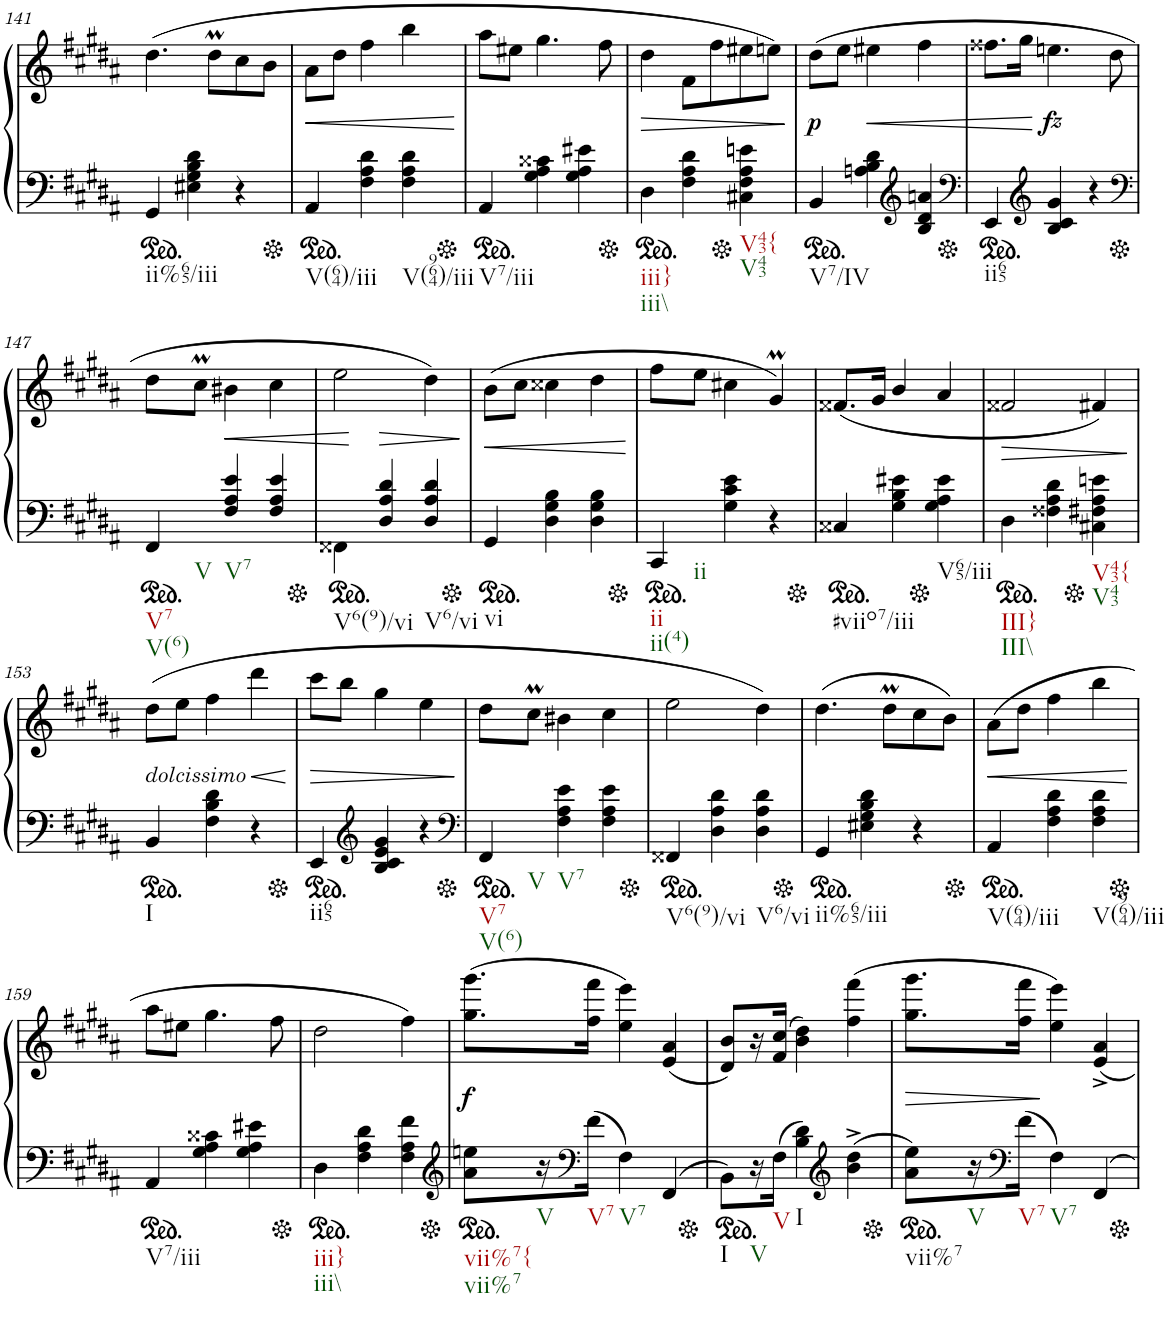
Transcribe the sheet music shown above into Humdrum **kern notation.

**kern	**dynam	**kern	**dynam
*part2	*part2	*part1	*part1
*staff2	*staff2	*staff1	*staff1
*I"Piano	*	*I"Piano	*
*I'Pno	*	*I'Pno	*
!!LO:PB:g=z
*clefF4	*	*clefG2	*
*k[f#c#g#d#a#]	*	*k[f#c#g#d#a#]	*
*M3/4	*	*M3/4	*
*ped	*	*	*
=141	=141	=141	=141
!LO:TX:b:t=ii%65/iii	!	!	!
4GG#/	.	(4.dd#\	.
4E#X\ 4G#\ 4B\ 4d#\	.	.	.
.	.	8dd#m\L	.
4r	.	8cc#\	.
.	.	8b\J	.
=142	=142	=142	=142
*ped	*	*	*
!LO:TX:b:t=V(64)/iii	!	!	!
!	!	!	!LO:HP:b
4AA#/	.	8a#\L	<
.	.	8dd#\J	.
4F#\ 4A#\ 4d#\	.	4ff#\	.
!LO:TX:b:t=V(964)/iii	!	!	!
4F#\ 4A#\ 4d#\	.	4bb\	.
.	.	.	[
=143	=143	=143	=143
*Xped	*	*	*
*ped	*	*	*
!LO:TX:b:t=V7/iii	!	!	!
4AA#/	.	8aa#\L	.
.	.	8ee#X\J	.
4G#\ 4A#\ 4c##X\	.	4.gg#\	.
4G#\ 4A#\ 4e#X\	.	.	.
.	.	8ff#\	.
=144	=144	=144	=144
*Xped	*	*	*
*ped	*	*	*
!LO:TX:b:t=iii}	!	!	!
!LO:TX:b:t=iii\\	!	!	!
!	!	!	!LO:HP:b
4D#\	.	4dd#\	>
4F#\ 4A#\ 4d#\	.	8f#\L	.
.	.	8ff#\	.
*Xped	*	*	*
!LO:TX:b:t=V43{	!	!	!
!LO:TX:b:t=V43	!	!	!
4C#X\ 4F#\ 4A#\ 4en\	.	8ee#X\	.
.	.	8een\J)	.
.	.	.	]
=145	=145	=145	=145
*ped	*	*	*
!LO:TX:b:t=V7/IV	!	!	!
!	!	!	!LO:DY:b
4BB/	.	(8dd#\L	p
.	.	8ee\J	.
!	!	!	!LO:HP:b
4An\ 4B\ 4d#\	.	4ee#X\	<
*clefG2	*	*	*
4B/ 4d#/ 4an/	.	4ff#\	.
=146	=146	=146	=146
*clefF4	*	*	*
*Xped	*	*	*
*ped	*	*	*
!LO:TX:b:t=ii65	!	!	!
4EE/	.	8.ff##X\L	.
.	.	16gg#\Jk	.
*clefG2	*	*	*
!	!	!	!LO:DY:n=1:b
4B/ 4c#/ 4g#/	.	4.een\	[ fz
4r	.	.	.
.	.	8dd#\	.
!!LO:LB:g=z
=147	=147	=147	=147
*clefF4	*	*	*
*Xped	*	*	*
*ped	*	*	*
!LO:TX:b:t=V7	!	!	!
!LO:TX:b:t=V(6)	!	!	!
!LO:TX:b:t=V	!	!	!
4FF#/	.	8dd#\L	.
.	.	8cc#M\J	.
!LO:TX:b:t=V7	!	!	!
!	!LO:HP:b	!	!
4F#/ 4A#/ 4e/	<	4b#X\	.
4F#/ 4A#/ 4e/	.	4cc#\	.
=148	=148	=148	=148
*Xped	*	*	*
*ped	*	*	*
!LO:TX:b:t=V6(9)/vi	!	!	!
4FF##X\	.	2ee\	.
!	!LO:HP:n=1:b	!	!
4D#/ 4A#/ 4d#/	[ >	.	.
!LO:TX:b:t=V6/vi	!	!	!
4D#/ 4A#/ 4d#/	.	4dd#\)	.
.	]	.	.
=149	=149	=149	=149
*Xped	*	*	*
*ped	*	*	*
!LO:TX:b:t=vi	!	!	!
!	!	!	!LO:HP:b
4GG#/	.	(8b\L	<
.	.	8cc#\J	.
4D#\ 4G#\ 4B\	.	4cc##X\	.
4D#\ 4G#\ 4B\	.	4dd#\	.
.	.	.	[
=150	=150	=150	=150
*Xped	*	*	*
*ped	*	*	*
!LO:TX:b:t=ii	!	!	!
!LO:TX:b:t=ii(4)	!	!	!
!LO:TX:b:t=ii	!	!	!
4CC#/	.	8ff#\L	.
.	.	8ee\J	.
4G#\ 4c#\ 4e\	.	4cc#X\	.
4r	.	4g#M/)	.
=151	=151	=151	=151
*Xped	*	*	*
*ped	*	*	*
!LO:TX:b:t=#viio7/iii	!	!	!
4C##X/	.	(<8.f##X/L	.
.	.	16g#/Jk	.
4G#\ 4B\ 4e#X\	.	4b/	.
*Xped	*	*	*
!LO:TX:b:t=V65/iii	!	!	!
4G#\ 4A#\ 4e#\	.	4a#/	.
=152	=152	=152	=152
*ped	*	*	*
!LO:TX:b:t=III}	!	!	!
!LO:TX:b:t=III\\	!	!	!
!	!	!	!LO:HP:b
4D#\	.	2f##X/	>
4F##X\ 4A#\ 4d#\	.	.	.
*Xped	*	*	*
!LO:TX:b:t=V43{	!	!	!
!LO:TX:b:t=V43	!	!	!
4C#X\ 4F#X\ 4A#\ 4en\	.	4f#X/)	.
.	.	.	]
!!LO:LB:g=z
=153	=153	=153	=153
*ped	*	*	*
!	!	!LO:TX:b:i:t=dolcissimo	!
!LO:TX:b:t=I	!	!	!
!	!	!	!LO:HP:b
4BB/	.	(8dd#\L	<
.	.	8ee\J	.
4F#\ 4B\ 4d#\	.	4ff#\	.
4r	.	4ddd#\	.
.	.	.	[
=154	=154	=154	=154
*Xped	*	*	*
*ped	*	*	*
!LO:TX:b:t=ii65	!	!	!
!	!	!	!LO:HP:b
4EE/	.	8ccc#\L	>
.	.	8bb\J	.
*clefG2	*	*	*
4B/ 4c#/ 4e/ 4g#/	.	4gg#\	.
4r	.	4ee\	.
.	.	.	]
=155	=155	=155	=155
*clefF4	*	*	*
*Xped	*	*	*
*ped	*	*	*
!LO:TX:b:t=V7	!	!	!
!LO:TX:b:t=V(6)	!	!	!
!LO:TX:b:t=V	!	!	!
4FF#/	.	8dd#\L	.
.	.	8cc#M\J	.
!LO:TX:b:t=V7	!	!	!
4F#\ 4A#\ 4e\	.	4b#X\	.
4F#\ 4A#\ 4e\	.	4cc#\	.
=156	=156	=156	=156
*Xped	*	*	*
*ped	*	*	*
!LO:TX:b:t=V6(9)/vi	!	!	!
4FF##X/	.	2ee\	.
4D#\ 4A#\ 4d#\	.	.	.
!LO:TX:b:t=V6/vi	!	!	!
4D#\ 4A#\ 4d#\	.	4dd#\)	.
=157	=157	=157	=157
*Xped	*	*	*
*ped	*	*	*
!LO:TX:b:t=ii%65/iii	!	!	!
4GG#/	.	(4.dd#\	.
4E#X\ 4G#\ 4B\ 4d#\	.	.	.
.	.	8dd#m\L	.
4r	.	8cc#\	.
.	.	8b\J)	.
=158	=158	=158	=158
*Xped	*	*	*
*ped	*	*	*
!LO:TX:b:t=V(64)/iii	!	!	!
!	!	!	!LO:HP:b
4AA#/	.	(8a#\L	<
.	.	8dd#\J	.
4F#\ 4A#\ 4d#\	.	4ff#\	.
!LO:TX:b:t=V(964)/iii	!	!	!
4F#\ 4A#\ 4d#\	.	4bb\	.
.	.	.	[
!!LO:LB:g=z
=159	=159	=159	=159
*Xped	*	*	*
*ped	*	*	*
!LO:TX:b:t=V7/iii	!	!	!
4AA#/	.	8aa#\L	.
.	.	8ee#X\J	.
4G#\ 4A#\ 4c##X\	.	4.gg#\	.
4G#\ 4A#\ 4e#X\	.	.	.
.	.	8ff#\	.
=160	=160	=160	=160
*Xped	*	*	*
*ped	*	*	*
!LO:TX:b:t=iii}	!	!	!
!LO:TX:b:t=iii\\	!	!	!
4D#\	.	2dd#\	.
4F#\ 4A#\ 4d#\	.	.	.
4F#\ 4A#\ 4f#\	.	4ff#\)	.
=161	=161	=161	=161
*clefG2	*	*	*
*Xped	*	*	*
*ped	*	*	*
!LO:TX:b:t=vii%7{	!	!	!
!LO:TX:b:t=vii%7	!	!	!
!	!	!	!LO:DY:b
8a#\ 8een\L	.	(8.gg#\ 8.ggg#\L	f
!LO:TX:b:t=V	!	!	!
16r	.	.	.
*clefF4	*	*	*
!LO:TX:b:t=V7	!	!	!
(16f#\JJ	.	16ff#\ 16fff#\Jk	.
!LO:TX:b:t=V7	!	!	!
4F#\)	.	4ee\ 4eee\)	.
(4FF#/	.	(4e/ 4a#/	.
=162	=162	=162	=162
*Xped	*	*	*
*ped	*	*	*
!LO:TX:b:t=I	!	!	!
8BB\L)	.	8d#/ 8b/L)	.
!LO:TX:b:t=V	!	!	!
16r	.	16r	.
!LO:TX:b:t=V	!	!	!
(16F#\JJ	.	(16f#/ 16cc#/JJ	.
!LO:TX:b:t=I	!	!	!
4B\ 4d#\)	.	4b\ 4dd#\)	.
*clefG2	*	*	*
(4b\^ 4dd#\^	.	(4ff#\ 4fff#\	.
=163	=163	=163	=163
*Xped	*	*	*
!LO:TX:b:t=vii%7	!	!	!
!	!	!	!LO:HP:b
8a#\ 8ee\L)	.	8.gg#\ 8.ggg#\L	>
!LO:TX:b:t=V	!	!	!
16r	.	.	.
*clefF4	*	*	*
!LO:TX:b:t=V7	!	!	!
(16f#\JJ	.	16ff#\ 16fff#\Jk	.
!LO:TX:b:t=V7	!	!	!
4F#\)	.	4ee\ 4eee\)	]
4FF#/	.	4e/^ 4a#/^	.
*Xped	*	*	*
=	=	=	=
*-	*-	*-	*-
